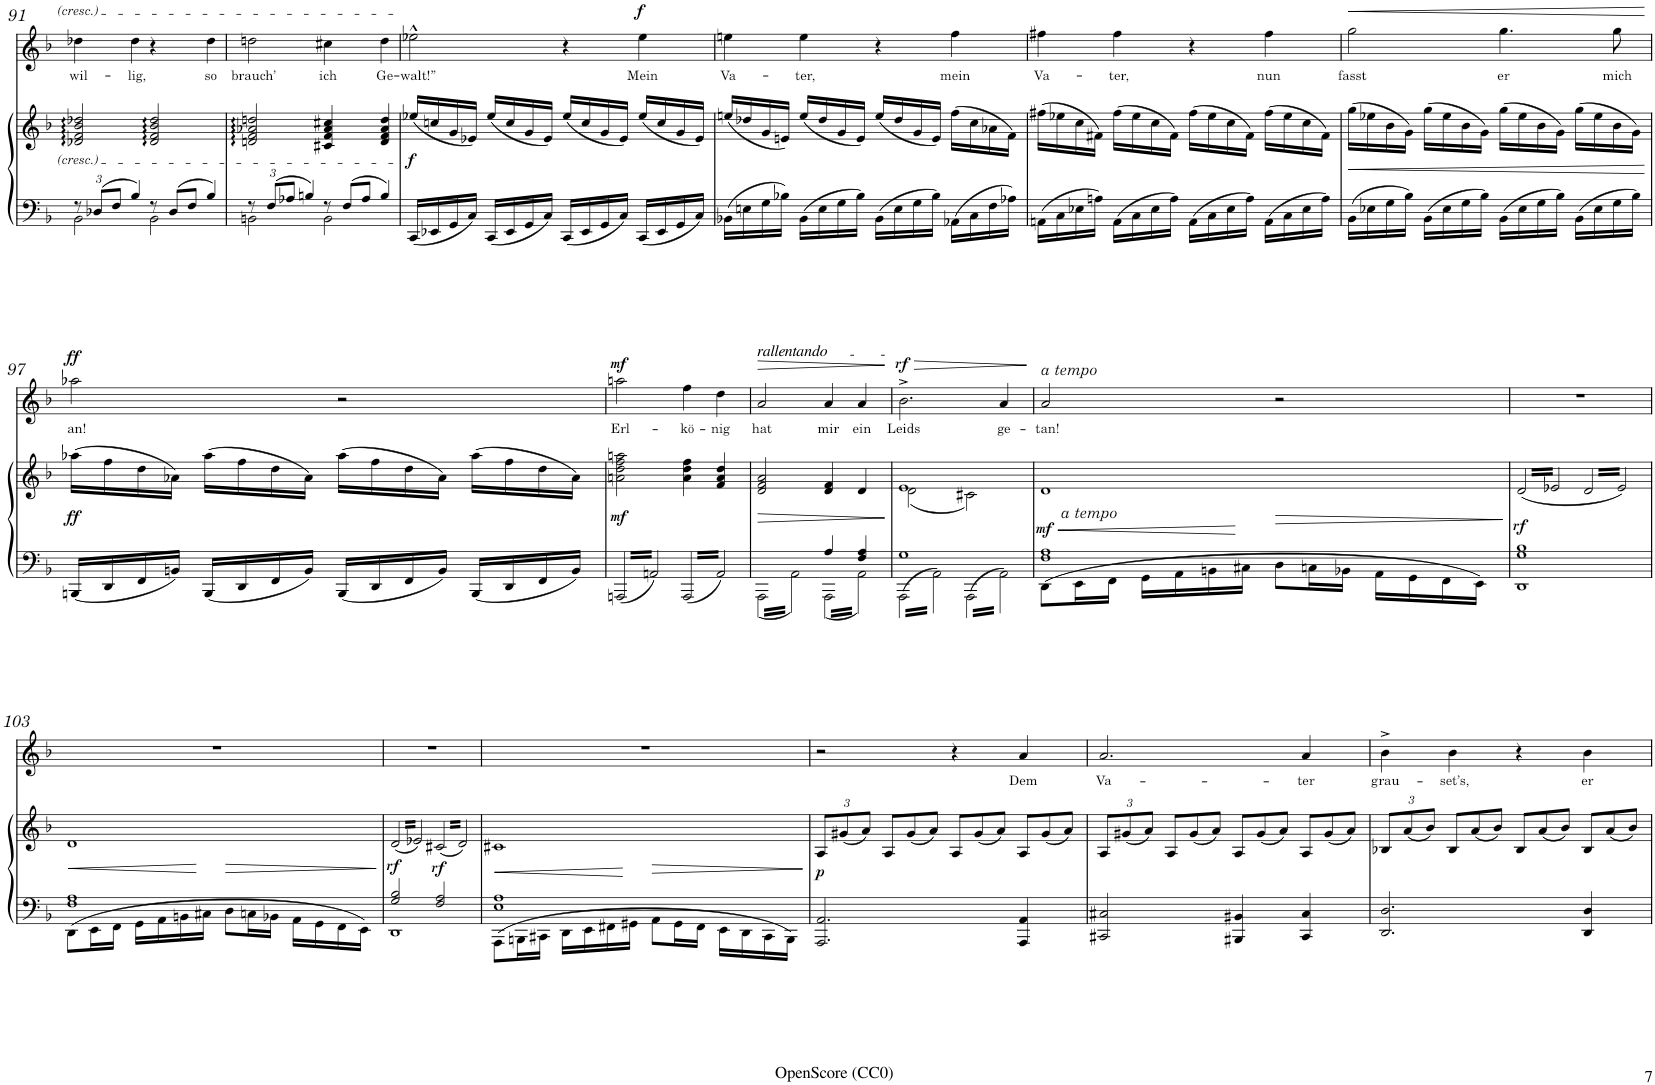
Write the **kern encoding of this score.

**kern	**kern	**dynam	**kern	**text	**dynam
*part2	*part2	*part2	*part1	*part1	*part1
*staff3	*staff2	*staff2/3	*staff1	*staff1	*staff1
*I"Piano	*	*	*I"Voice	*	*
*I'Pno	*	*	*	*	*
!!LO:PB:g=z
*clefF4	*clefG2	*	*clefG2	*	*
*k[b-]	*k[b-]	*	*k[b-]	*	*
*M4/4	*M4/4	*	*M4/4	*	*
*met(c)	*met(c)	*	*met(c)	*	*
*Xbrackettup	*	*	*	*	*
=91	=91	=91	=91	=91	=91
*^	*	*	*	*	*
!	!	!	!	!	!LO:LY:b	!
12r	2BB-\	2d-X/ 2f/ 2b-/ 2dd-X/	.	4dd-X\	wil-	.
12D-X/L	.	.	.	.	.	.
12F/J	.	.	.	.	.	.
!	!	!	!	!	!LO:LY:b	!
4B-/	.	.	.	4dd-\	-lig,	.
*brackettup	*	*	*	*	*	*
12r	2BB-\	2d-/ 2f/ 2b-/ 2dd-/	.	4r	.	.
12D-/L	.	.	.	.	.	.
12F/J	.	.	.	.	.	.
!	!	!	!	!	!LO:LY:b	!
4B-/	.	.	.	4dd-\	so	.
=92	=92	=92	=92	=92	=92	=92
*Xbrackettup	*	*	*	*	*	*
!	!	!	!	!	!LO:LY:b	!
12r	2BBn\	2dn/ 2f/ 2a-X/ 2ddn/	.	2ddn\	brauch’	.
12F/L	.	.	.	.	.	.
12A-X/J	.	.	.	.	.	.
4Bn/	.	.	.	.	.	.
!	!	!	!	!	!LO:LY:b	!
12r	2BB\	4c#X/ 4f/ 4a-/ 4cc#X/	.	4cc#X\	ich	.
12F/L	.	.	.	.	.	.
12A-/J	.	.	.	.	.	.
!	!	!	!	!	!LO:LY:b	!
4B/	.	4d/ 4f/ 4a-/ 4dd/	.	4dd\	Ge-	.
*v	*v	*	*	*	*	*
=93	=93	=93	=93	=93	=93
!	!	!LO:DY:b	!	!LO:LY:b	!
16CC/LL	(16ee-X/LL	f	2ee-X^^\	-walt!”	.
16EE-X/	16ccn/	.	.	.	.
16GG/	16g/	.	.	.	.
16C/JJ	16e-X/JJ)	.	.	.	.
16CC/LL	(16ee-/LL	.	.	.	.
16EE-/	16cc/	.	.	.	.
16GG/	16g/	.	.	.	.
16C/JJ	16e-/JJ)	.	.	.	.
16CC/LL	(16ee-/LL	.	4r	.	.
16EE-/	16cc/	.	.	.	.
16GG/	16g/	.	.	.	.
16C/JJ	16e-/JJ)	.	.	.	.
!	!	!	!	!LO:LY:b	!LO:DY:a
16CC/LL	(16ee-/LL	.	4ee-\	Mein	f
16EE-/	16cc/	.	.	.	.
16GG/	16g/	.	.	.	.
16C/JJ	16e-/JJ)	.	.	.	.
=94	=94	=94	=94	=94	=94
!	!	!	!	!LO:LY:b	!
16BB-X\LL	(16een/LL	.	4een\	Va-	.
16En\	16dd-X/	.	.	.	.
16G\	16g/	.	.	.	.
16B-X\JJ	16en/JJ)	.	.	.	.
!	!	!	!	!LO:LY:b	!
16BB-\LL	(16ee/LL	.	4ee\	-ter,	.
16E\	16dd-/	.	.	.	.
16G\	16g/	.	.	.	.
16B-\JJ	16e/JJ)	.	.	.	.
16BB-\LL	(16ee/LL	.	4r	.	.
16E\	16dd-/	.	.	.	.
16G\	16g/	.	.	.	.
16B-\JJ	16e/JJ)	.	.	.	.
!	!	!	!	!LO:LY:b	!
16AA-X\LL	(16ff\LL	.	4ff\	mein	.
16C\	16cc\	.	.	.	.
16F\	16a-X\	.	.	.	.
16A-X\JJ	16f\JJ)	.	.	.	.
=95	=95	=95	=95	=95	=95
!	!	!	!	!LO:LY:b	!
16AAn\LL	(16ff#X\LL	.	4ff#X\	Va-	.
16C\	16ee-X\	.	.	.	.
16E-X\	16cc\	.	.	.	.
16An\JJ	16f#X\JJ)	.	.	.	.
!	!	!	!	!LO:LY:b	!
16AA\LL	(16ff#\LL	.	4ff#\	-ter,	.
16C\	16ee-\	.	.	.	.
16E-\	16cc\	.	.	.	.
16A\JJ	16f#\JJ)	.	.	.	.
16AA\LL	(16ff#\LL	.	4r	.	.
16C\	16ee-\	.	.	.	.
16E-\	16cc\	.	.	.	.
16A\JJ	16f#\JJ)	.	.	.	.
!	!	!	!	!LO:LY:b	!
16AA\LL	(16ff#\LL	.	4ff#\	nun	.
16C\	16ee-\	.	.	.	.
16E-\	16cc\	.	.	.	.
16A\JJ	16f#\JJ)	.	.	.	.
=96	=96	=96	=96	=96	=96
!	!	!LO:HP:b	!	!LO:LY:b	!LO:HP:b
16BB-\LL	(16gg\LL	<	2gg\	fasst	<
16E-X\	16ee-X\	.	.	.	.
16G\	16b-\	.	.	.	.
16B-\JJ	16g\JJ)	.	.	.	.
16BB-\LL	(16gg\LL	.	.	.	.
16E-\	16ee-\	.	.	.	.
16G\	16b-\	.	.	.	.
16B-\JJ	16g\JJ)	.	.	.	.
!	!	!	!	!LO:LY:b	!
16BB-\LL	(16gg\LL	.	4.gg\	er	.
16E-\	16ee-\	.	.	.	.
16G\	16b-\	.	.	.	.
16B-\JJ	16g\JJ)	.	.	.	.
16BB-\LL	(16gg\LL	.	.	.	.
16E-\	16ee-\	.	.	.	.
!	!	!	!	!LO:LY:b	!
16G\	16b-\	.	8gg\	mich	.
16B-\JJ	16g\JJ)	.	.	.	.
.	.	[	.	.	[
!!LO:LB:g=z
=97	=97	=97	=97	=97	=97
!	!	!LO:DY:b	!	!LO:LY:b	!LO:DY:a
16BBBn/LL	(16aa-X\LL	ff	2aa-X\	an!	ff
16DD/	16ff\	.	.	.	.
16FF/	16dd\	.	.	.	.
16BBn/JJ	16a-X\JJ)	.	.	.	.
16BBB/LL	(16aa-\LL	.	.	.	.
16DD/	16ff\	.	.	.	.
16FF/	16dd\	.	.	.	.
16BB/JJ	16a-\JJ)	.	.	.	.
16BBB/LL	(16aa-\LL	.	2r	.	.
16DD/	16ff\	.	.	.	.
16FF/	16dd\	.	.	.	.
16BB/JJ	16a-\JJ)	.	.	.	.
16BBB/LL	(16aa-\LL	.	.	.	.
16DD/	16ff\	.	.	.	.
16FF/	16dd\	.	.	.	.
16BB/JJ	16a-\JJ)	.	.	.	.
=98	=98	=98	=98	=98	=98
*brackettup	*	*	*	*	*
!	!	!LO:DY:b	!	!LO:LY:b	!LO:DY:a
6.AAAn/	2an\ 2dd\ 2ff\ 2aan\	mf	2aan\	Erl-	mf
6.AAn/	.	.	.	.	.
!	!	!	!	!LO:LY:b	!
6.AAA/	4a\ 4dd\ 4ff\	.	4ff\	-kö-	.
!	!	!	!	!LO:LY:b	!
6.AA/	4f/ 4a/ 4dd/	.	4dd\	-nig	.
=99	=99	=99	=99	=99	=99
*^	*	*	*	*	*
!	!	!	!	!LO:TX:a:t=rallentando	!	!
!	!	!	!LO:HP:b	!	!LO:LY:b	!LO:HP:b
6.AAA\	2ryy	2d/ 2f/ 2a/	>	2a/	hat	>
6.AA\	.	.	.	.	.	.
!	!	!	!	!	!LO:LY:b	!
6.AAA\	4A/	4d/ 4f/	.	4a/	mir	.
!	!	!	!	!	!LO:LY:b	!
6.AA\	4F/ 4A/	4d/	.	4a/	ein	.
*v	*v	*	*	*	*	*
.	.	]	.	.	]
=100	=100	=100	=100	=100	=100
*^	*^	*	*	*	*
!	!	!	!	!	!	!LO:LY:b	!LO:HP:b
!	!	!	!	!	!	!	!LO:DY:n=1:a
6.AAA\	1G	1e	(2d\	.	2.b-^\	Leids	> rf
6.AA\	.	.	.	.	.	.	.
6.AAA\	.	.	2c#X\)	.	.	.	.
!	!	!	!	!	!	!LO:LY:b	!
6.AA\	.	.	.	.	4a/	ge-	.
*v	*v	*	*	*	*	*	*
*	*v	*v	*	*	*	*
.	.	.	.	.	]
=101	=101	=101	=101	=101	=101
*^	*	*	*	*	*
!	!	!	!	!LO:TX:a:i:t=a tempo	!	!
!	!	!LO:TX:b:i:t=a tempo	!	!	!	!
!	!	!	!LO:DY:a=2	!	!LO:LY:b	!
8DD\L	1F 1A	1d	mf	2a/	-tan!	.
16EE\L	.	.	.	.	.	.
16FF\JJ	.	.	.	.	.	.
16GG\LL	.	.	.	.	.	.
16AA\	.	.	.	.	.	.
16BBn\	.	.	.	.	.	.
16C#X\JJ	.	.	.	.	.	.
8D\L	.	.	.	2r	.	.
16Cn\L	.	.	.	.	.	.
16BB-X\JJ	.	.	.	.	.	.
16AA\LL	.	.	.	.	.	.
16GG\	.	.	.	.	.	.
16FF\	.	.	.	.	.	.
16EE\JJ	.	.	.	.	.	.
=102	=102	=102	=102	=102	=102	=102
!	!	!	!LO:DY:b	!	!	!
*	*	*tremolo	*	*	*	*
1G 1B-	1DD	(32d/LLL	rf	1r	.	.
.	.	32e-X/	.	.	.	.
.	.	32d/	.	.	.	.
.	.	32e-X/	.	.	.	.
.	.	32d/	.	.	.	.
.	.	32e-X/	.	.	.	.
.	.	32d/	.	.	.	.
.	.	32e-X/	.	.	.	.
.	.	32d/	.	.	.	.
.	.	32e-X/	.	.	.	.
.	.	32d/	.	.	.	.
.	.	32e-X/	.	.	.	.
.	.	32d/	.	.	.	.
.	.	32e-X/	.	.	.	.
.	.	32d/	.	.	.	.
.	.	32e-X/JJJ	.	.	.	.
.	.	32d/LLL	.	.	.	.
.	.	32e-/)	.	.	.	.
.	.	32d/	.	.	.	.
.	.	32e-/)	.	.	.	.
.	.	32d/	.	.	.	.
.	.	32e-/)	.	.	.	.
.	.	32d/	.	.	.	.
.	.	32e-/)	.	.	.	.
.	.	32d/	.	.	.	.
.	.	32e-/)	.	.	.	.
.	.	32d/	.	.	.	.
.	.	32e-/)	.	.	.	.
.	.	32d/	.	.	.	.
.	.	32e-/)	.	.	.	.
.	.	32d/	.	.	.	.
.	.	32e-/)JJJ	.	.	.	.
*	*	*Xtremolo	*	*	*	*
!!LO:LB:g=z
=103	=103	=103	=103	=103	=103	=103
8DD\L	1F 1A	1d	.	1r	.	.
.	.	.	.	.	.	.
.	.	.	.	.	.	.
.	.	.	.	.	.	.
16EE\L	.	.	.	.	.	.
.	.	.	.	.	.	.
16FF\JJ	.	.	.	.	.	.
.	.	.	.	.	.	.
16GG\LL	.	.	.	.	.	.
16AA\	.	.	.	.	.	.
16BBn\	.	.	.	.	.	.
16C#X\JJ	.	.	.	.	.	.
8D\L	.	.	.	.	.	.
16Cn\L	.	.	.	.	.	.
16BB-X\JJ	.	.	.	.	.	.
16AA\LL	.	.	.	.	.	.
16GG\	.	.	.	.	.	.
16FF\	.	.	.	.	.	.
16EE\JJ	.	.	.	.	.	.
=104	=104	=104	=104	=104	=104	=104
!	!	!	!LO:DY:b	!	!	!
*	*	*tremolo	*	*	*	*
2G/ 2B-/	1DD	(32d/LLL	rf	1r	.	.
.	.	32e-X/)	.	.	.	.
.	.	32d/	.	.	.	.
.	.	32e-X/)	.	.	.	.
.	.	32d/	.	.	.	.
.	.	32e-X/)	.	.	.	.
.	.	32d/	.	.	.	.
.	.	32e-X/)	.	.	.	.
.	.	32d/	.	.	.	.
.	.	32e-X/)	.	.	.	.
.	.	32d/	.	.	.	.
.	.	32e-X/)	.	.	.	.
.	.	32d/	.	.	.	.
.	.	32e-X/)	.	.	.	.
.	.	32d/	.	.	.	.
.	.	32e-X/)JJJ	.	.	.	.
!	!	!	!LO:DY:b	!	!	!
2F/ 2A/	.	(32c#X/LLL	rf	.	.	.
.	.	32d/)	.	.	.	.
.	.	32c#X/	.	.	.	.
.	.	32d/)	.	.	.	.
.	.	32c#X/	.	.	.	.
.	.	32d/)	.	.	.	.
.	.	32c#X/	.	.	.	.
.	.	32d/)	.	.	.	.
.	.	32c#X/	.	.	.	.
.	.	32d/)	.	.	.	.
.	.	32c#X/	.	.	.	.
.	.	32d/)	.	.	.	.
.	.	32c#X/	.	.	.	.
.	.	32d/)	.	.	.	.
.	.	32c#X/	.	.	.	.
.	.	32d/)JJJ	.	.	.	.
*	*	*Xtremolo	*	*	*	*
=105	=105	=105	=105	=105	=105	=105
8AAA\L	1E 1A	1c#X	.	1r	.	.
.	.	.	.	.	.	.
.	.	.	.	.	.	.
.	.	.	.	.	.	.
16BBBn\L	.	.	.	.	.	.
.	.	.	.	.	.	.
16CC#X\JJ	.	.	.	.	.	.
.	.	.	.	.	.	.
16DD\LL	.	.	.	.	.	.
16EE\	.	.	.	.	.	.
16FF#X\	.	.	.	.	.	.
16GG#X\JJ	.	.	.	.	.	.
8AA\L	.	.	.	.	.	.
16GG#\L	.	.	.	.	.	.
16FF#\JJ	.	.	.	.	.	.
16EE\LL	.	.	.	.	.	.
16DD\	.	.	.	.	.	.
16CC#\	.	.	.	.	.	.
16BBB\JJ	.	.	.	.	.	.
*v	*v	*	*	*	*	*
=106	=106	=106	=106	=106	=106
*	*Xbrackettup	*	*	*	*
!	!	!LO:DY:b	!	!	!
2.AAA/ 2.AA/	12A/L	p	2r	.	.
.	(12g#X/	.	.	.	.
.	12a/J)	.	.	.	.
.	12A/L	.	.	.	.
.	(12g#/	.	.	.	.
.	12a/J)	.	.	.	.
.	12A/L	.	4r	.	.
.	(12g#/	.	.	.	.
.	12a/J)	.	.	.	.
!	!	!	!	!LO:LY:b	!
4AAA/ 4AA/	12A/L	.	4a/	Dem	.
.	(12g#/	.	.	.	.
.	12a/J)	.	.	.	.
=107	=107	=107	=107	=107	=107
!	!	!	!	!LO:LY:b	!
2CC#X/ 2C#X/	12A/L	.	2.a/	Va-	.
.	(12g#X/	.	.	.	.
.	12a/J)	.	.	.	.
.	12A/L	.	.	.	.
.	(12g#/	.	.	.	.
.	12a/J)	.	.	.	.
4BBB#X/ 4BB#X/	12A/L	.	.	.	.
.	(12g#/	.	.	.	.
.	12a/J)	.	.	.	.
!	!	!	!	!LO:LY:b	!
4CC#/ 4C#/	12A/L	.	4a/	-ter	.
.	(12g#/	.	.	.	.
.	12a/J)	.	.	.	.
=108	=108	=108	=108	=108	=108
!	!	!	!	!LO:LY:b	!
2.DD/ 2.D/	12B-X/L	.	4b-^\	grau-	.
.	(12a/	.	.	.	.
.	12b-/J)	.	.	.	.
!	!	!	!	!LO:LY:b	!
.	12B-/L	.	4b-\	-set’s,	.
.	(12a/	.	.	.	.
.	12b-/J)	.	.	.	.
.	12B-/L	.	4r	.	.
.	(12a/	.	.	.	.
.	12b-/J)	.	.	.	.
!	!	!	!	!LO:LY:b	!
4DD/ 4D/	12B-/L	.	4b-\	er	.
.	(12a/	.	.	.	.
.	12b-/J)	.	.	.	.
=	=	=	=	=	=
*-	*-	*-	*-	*-	*-
